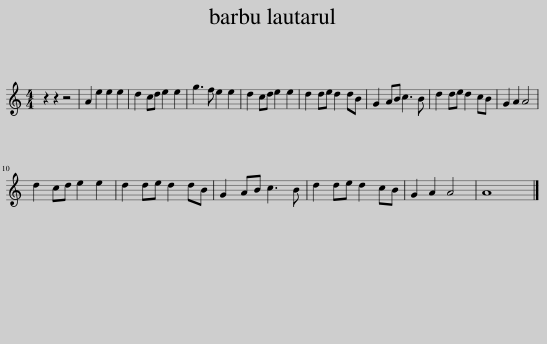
X:1
L:1/8
M:4/4
I:linebreak $
K:C
V:1 treble
V:1
 z2 z2 z4 | A2 e2 e2 e2 | d2 cd e2 e2 | g3 f e2 e2 | d2 cd e2 e2 | %5
 d2 de d2 dB | G2 AB c3 B | d2 de d2 cB | G2 A2 A4 |$ d2 cd e2 e2 | %10
 d2 de d2 dB | G2 AB c3 B | d2 de d2 cB | G2 A2 A4 | A8 |] %15
